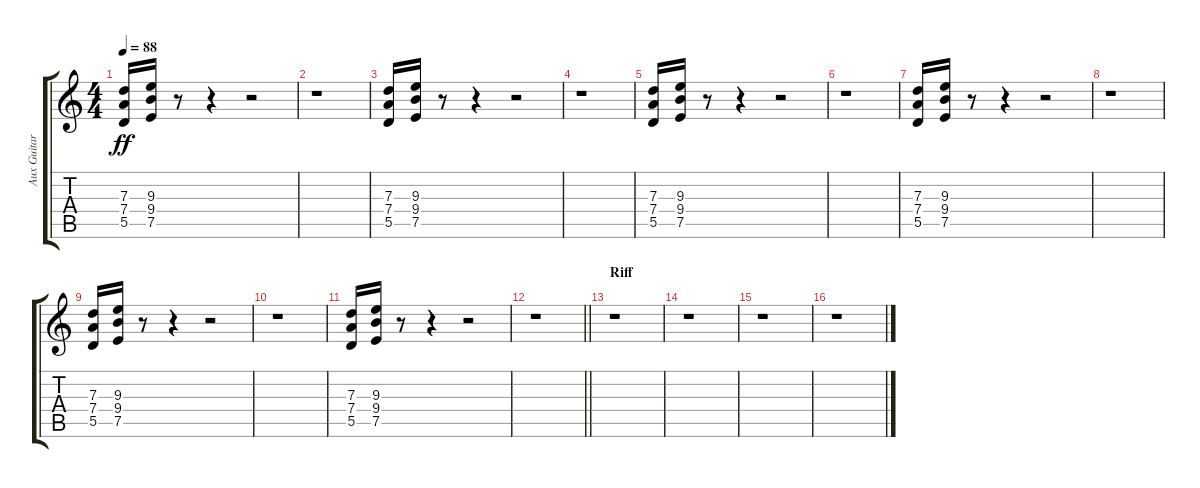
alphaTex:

\track ("Aux Guitar" "Aux Guitar") {instrument distortionguitar}
\staff {score tabs}
\tuning (E4 B3 G3 D3 A2 E2) {hide}
\ts (4 4)
\tempo 88
\clef g2
\ks c
(7.3 7.4 5.5).16{dy ff} (9.3 9.4 7.5).16 r.8 r.4 r.2 |
r.1 |
(7.3 7.4 5.5).16 (9.3 9.4 7.5).16 r.8 r.4 r.2 |
r.1 |
(7.3 7.4 5.5).16 (9.3 9.4 7.5).16 r.8 r.4 r.2 |
r.1 |
(7.3 7.4 5.5).16 (9.3 9.4 7.5).16 r.8 r.4 r.2 |
r.1 |
(7.3 7.4 5.5).16 (9.3 9.4 7.5).16 r.8 r.4 r.2 |
r.1 |
(7.3 7.4 5.5).16 (9.3 9.4 7.5).16 r.8 r.4 r.2 |
\barLineRight lightlight
r.1 |
\section ("" "Riff")
r.1 |
r.1 |
r.1 |
r.1
